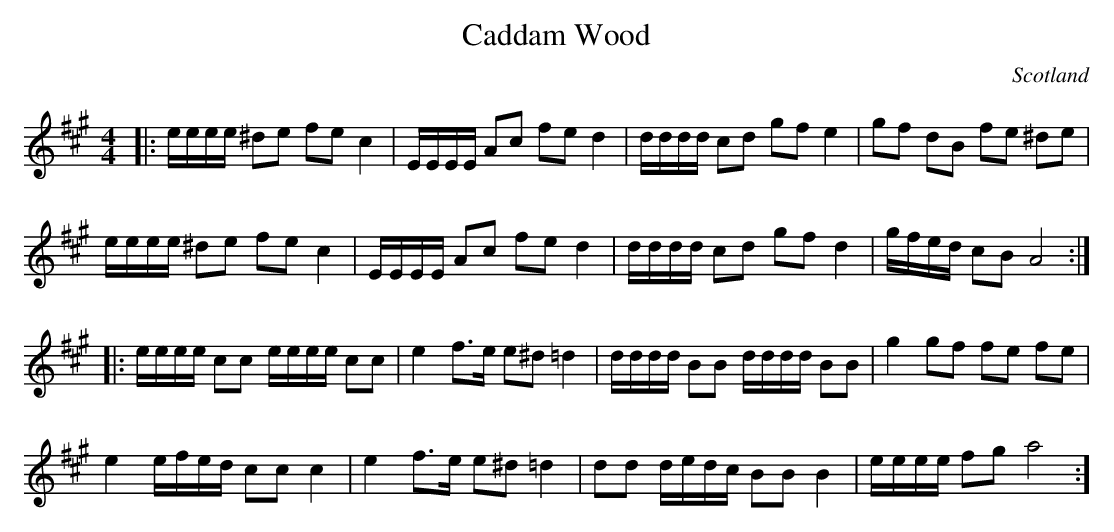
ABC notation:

X:1
T:Caddam Wood
L:1/8
M:4/4
O:Scotland
K:Amaj
|: \
e/e/e/e/ ^de fe c2 | E/E/E/E/ Ac fe d2 | \
d/d/d/d/ cd  gf e2 | gf dB fe ^de |
e/e/e/e/ ^de fe c2 | E/E/E/E/ Ac fe d2 | \
d/d/d/d/ cd  gf d2 | g/f/e/d/ cB A4 ::
e/e/e/e/ cc e/e/e/e/ cc | e2 f>e e^d =d2 | \
d/d/d/d/ BB d/d/d/d/ BB | g2 gf fe fe |
e2 e/f/e/d/ cc c2   | e2 f>e e^d =d2 | \
dd d/e/d/c/ BB B2   | e/e/e/e/ fg a4 :]
